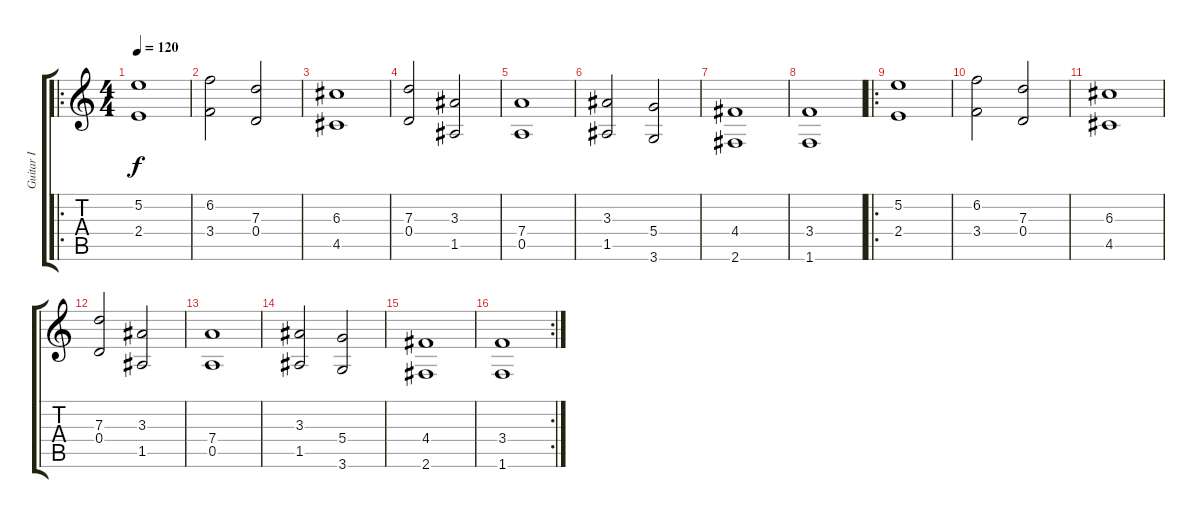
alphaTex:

\track ("Guitar I" "Guitar I") {instrument distortionguitar}
\staff {score tabs}
\tuning (E4 B3 G3 D3 A2 E2) {hide}
\ro
\ts (4 4)
\tempo 120
\clef g2
\ks c
(5.2 2.4).1{dy f} |
(6.2 3.4).2 (7.3 0.4).2 |
(6.3 4.5).1 |
(7.3 0.4).2 (3.3 1.5).2 |
(7.4 0.5).1 |
(3.3 1.5).2 (5.4 3.6).2 |
(4.4 2.6).1 |
(3.4 1.6).1 |
\ro
(5.2 2.4).1 |
(6.2 3.4).2 (7.3 0.4).2 |
(6.3 4.5).1 |
(7.3 0.4).2 (3.3 1.5).2 |
(7.4 0.5).1 |
(3.3 1.5).2 (5.4 3.6).2 |
(4.4 2.6).1 |
\rc 2
(3.4 1.6).1
